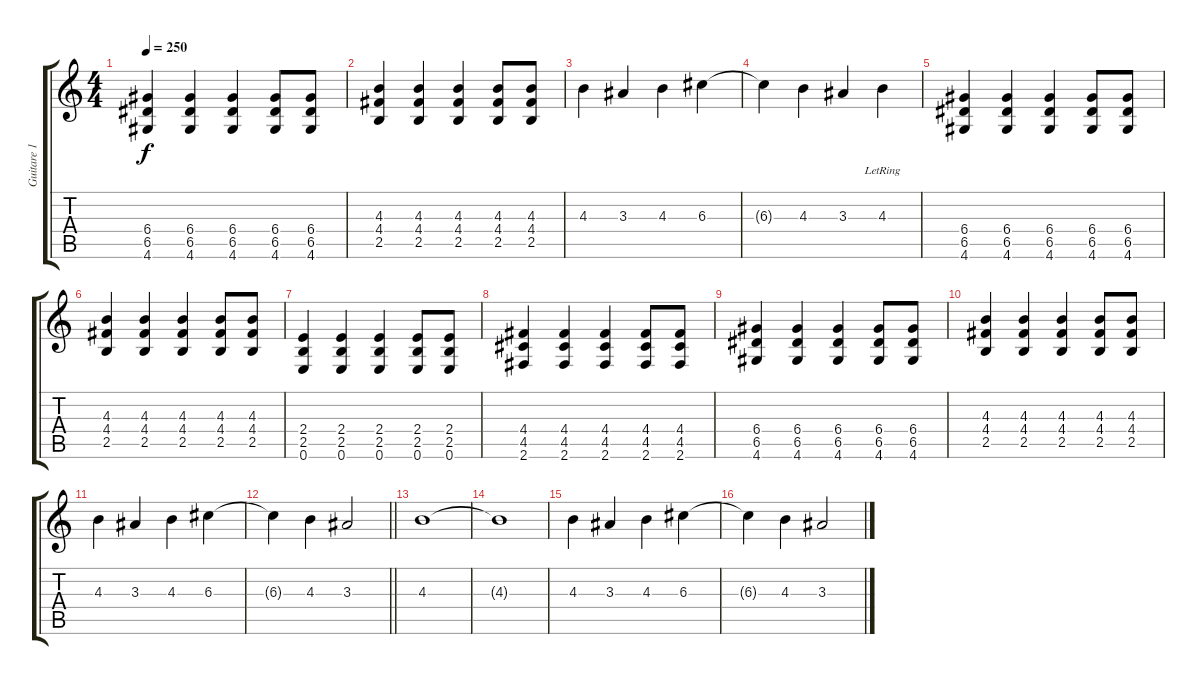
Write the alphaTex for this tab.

\track ("Guitare 1" "Guitare 1") {instrument overdrivenguitar}
\staff {score tabs}
\tuning (E4 B3 G3 D3 A2 E2) {hide}
\ts (4 4)
\tempo 250
\clef g2
\ks c
(6.4 6.5 4.6).4{dy f} (6.4 6.5 4.6).4 (6.4 6.5 4.6).4 (6.4 6.5 4.6).8 (6.4 6.5 4.6).8 |
(4.3 4.4 2.5).4 (4.3 4.4 2.5).4 (4.3 4.4 2.5).4 (4.3 4.4 2.5).8 (4.3 4.4 2.5).8 |
4.3.4 3.3.4 4.3.4 6.3.4 |
6.3{t}.4 4.3.4 3.3.4 4.3{lr}.4 |
(6.4 6.5 4.6).4 (6.4 6.5 4.6).4 (6.4 6.5 4.6).4 (6.4 6.5 4.6).8 (6.4 6.5 4.6).8 |
(4.3 4.4 2.5).4 (4.3 4.4 2.5).4 (4.3 4.4 2.5).4 (4.3 4.4 2.5).8 (4.3 4.4 2.5).8 |
(2.4 2.5 0.6).4 (2.4 2.5 0.6).4 (2.4 2.5 0.6).4 (2.4 2.5 0.6).8 (2.4 2.5 0.6).8 |
(4.4 4.5 2.6).4 (4.4 4.5 2.6).4 (4.4 4.5 2.6).4 (4.4 4.5 2.6).8 (4.4 4.5 2.6).8 |
(6.4 6.5 4.6).4 (6.4 6.5 4.6).4 (6.4 6.5 4.6).4 (6.4 6.5 4.6).8 (6.4 6.5 4.6).8 |
(4.3 4.4 2.5).4 (4.3 4.4 2.5).4 (4.3 4.4 2.5).4 (4.3 4.4 2.5).8 (4.3 4.4 2.5).8 |
4.3.4 3.3.4 4.3.4 6.3.4 |
\barLineRight lightlight
6.3{t}.4 4.3.4 3.3.2 |
4.3.1 |
4.3{t}.1 |
4.3.4 3.3.4 4.3.4 6.3.4 |
6.3{t}.4 4.3.4 3.3.2
